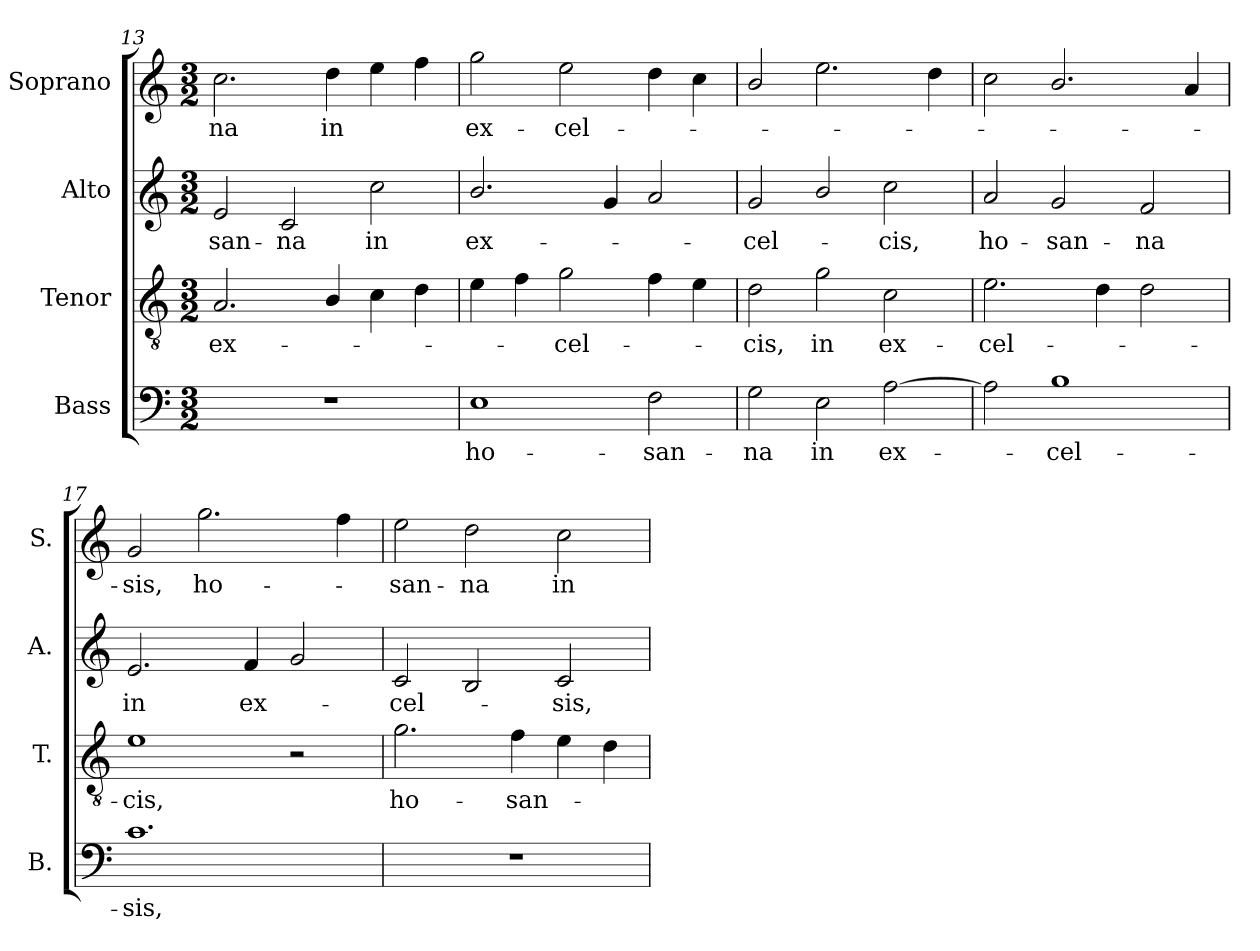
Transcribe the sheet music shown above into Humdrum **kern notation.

**kern	**text	**kern	**text	**kern	**text	**kern	**text
*part4	*part4	*part3	*part3	*part2	*part2	*part1	*part1
*staff4	*staff4	*staff3	*staff3	*staff2	*staff2	*staff1	*staff1
*I"Bass	*	*I"Tenor	*	*I"Alto	*	*I"Soprano	*
*I'B.	*	*I'T.	*	*I'A.	*	*I'S.	*
*clefF4	*	*clefGv2	*	*clefG2	*	*clefG2	*
*	*	*ITrd7c12	*	*	*	*	*
*k[]	*	*k[]	*	*k[]	*	*k[]	*
*C:	*	*C:	*	*C:	*	*C:	*
*M3/2	*	*M3/2	*	*M3/2	*	*M3/2	*
=13	=13	=13	=13	=13	=13	=13	=13
!LO:N:vis=1	!	!	!	!	!	!	!
!	!	!	!LO:LY:b:color=#000000	!	!	!	!
!	!	!	!	!	!LO:LY:b:color=#000000	!	!
!	!	!	!	!	!	!	!LO:LY:b:color=#000000
1.r	.	2.AAi/	ex-	2ei/	-san-	2.cci\	-na
!	!	!	!	!	!LO:LY:b:color=#000000	!	!
.	.	.	.	2ci/	-na	.	.
!	!	!	!	!	!	!	!LO:LY:b:color=#000000
.	.	4BBi/	.	.	.	4ddi\	in
!	!	!	!	!	!LO:LY:b:color=#000000	!	!
.	.	4Ci\	.	2cci\	in	4eei\	.
.	.	4Di\	.	.	.	4ffi\	.
=14	=14	=14	=14	=14	=14	=14	=14
!	!LO:LY:b:color=#000000	!	!	!	!	!	!
!	!	!	!	!	!LO:LY:b:color=#000000	!	!
!	!	!	!	!	!	!	!LO:LY:b:color=#000000
1Ei	ho-	4Ei\	.	2.bi/	ex-	2ggi\	ex-
.	.	4Fi\	.	.	.	.	.
!	!	!	!LO:LY:b:color=#000000	!	!	!	!
!	!	!	!	!	!	!	!LO:LY:b:color=#000000
.	.	2Gi\	-cel-	.	.	2eei\	-cel-
.	.	.	.	4gi/	.	.	.
!	!LO:LY:b:color=#000000	!	!	!	!	!	!
2Fi\	-san-	4Fi\	.	2ai/	.	4ddi\	.
.	.	4Ei\	.	.	.	4cci\	.
=15	=15	=15	=15	=15	=15	=15	=15
!	!LO:LY:b:color=#000000	!	!	!	!	!	!
!	!	!	!LO:LY:b:color=#000000	!	!	!	!
!	!	!	!	!	!LO:LY:b:color=#000000	!	!
2Gi\	-na	2Di\	-cis,	2gi/	-cel-	2bi/	.
!	!LO:LY:b:color=#000000	!	!	!	!	!	!
!	!	!	!LO:LY:b:color=#000000	!	!	!	!
2Ei\	in	2Gi\	in	2bi/	.	2.eei\	.
!	!LO:LY:b:color=#000000	!	!	!	!	!	!
!	!	!	!LO:LY:b:color=#000000	!	!	!	!
!	!	!	!	!	!LO:LY:b:color=#000000	!	!
[2Ai\	ex-	2Ci\	ex-	2cci\	-cis,	.	.
.	.	.	.	.	.	4ddi\	.
!!LO:PB:g=z
=16	=16	=16	=16	=16	=16	=16	=16
!	!	!	!LO:LY:b:color=#000000	!	!	!	!
!	!	!	!	!	!LO:LY:b:color=#000000	!	!
2Ai\]	.	2.Ei\	-cel-	2ai/	ho-	2cci\	.
!	!LO:LY:b:color=#000000	!	!	!	!	!	!
!	!	!	!	!	!LO:LY:b:color=#000000	!	!
1Bi	-cel-	.	.	2gi/	-san-	2.bi/	.
.	.	4Di\	.	.	.	.	.
!	!	!	!	!	!LO:LY:b:color=#000000	!	!
.	.	2Di\	.	2fi/	-na	.	.
.	.	.	.	.	.	4ai/	.
=17	=17	=17	=17	=17	=17	=17	=17
!	!LO:LY:b:color=#000000	!	!	!	!	!	!
!	!	!	!LO:LY:b:color=#000000	!	!	!	!
!	!	!	!	!	!LO:LY:b:color=#000000	!	!
!	!	!	!	!	!	!	!LO:LY:b:color=#000000
1.ci	-sis,	1Ei	-cis,	2.ei/	in	2gi/	-sis,
!	!	!	!	!	!	!	!LO:LY:b:color=#000000
.	.	.	.	.	.	2.ggi\	ho-
!	!	!	!	!	!LO:LY:b:color=#000000	!	!
.	.	.	.	4fi/	ex-	.	.
.	.	2r	.	2gi/	.	.	.
.	.	.	.	.	.	4ffi\	.
=18	=18	=18	=18	=18	=18	=18	=18
!LO:N:vis=1	!	!	!	!	!	!	!
!	!	!	!LO:LY:b:color=#000000	!	!	!	!
!	!	!	!	!	!LO:LY:b:color=#000000	!	!
!	!	!	!	!	!	!	!LO:LY:b:color=#000000
1.r	.	2.Gi\	ho-	2ci/	-cel-	2eei\	-san-
!	!	!	!	!	!	!	!LO:LY:b:color=#000000
.	.	.	.	2Bi/	.	2ddi\	-na
!	!	!	!LO:LY:b:color=#000000	!	!	!	!
.	.	4Fi\	-san-	.	.	.	.
!	!	!	!	!	!LO:LY:b:color=#000000	!	!
!	!	!	!	!	!	!	!LO:LY:b:color=#000000
.	.	4Ei\	.	2ci/	-sis,	2cci\	in
.	.	4Di\	.	.	.	.	.
=	=	=	=	=	=	=	=
*-	*-	*-	*-	*-	*-	*-	*-
